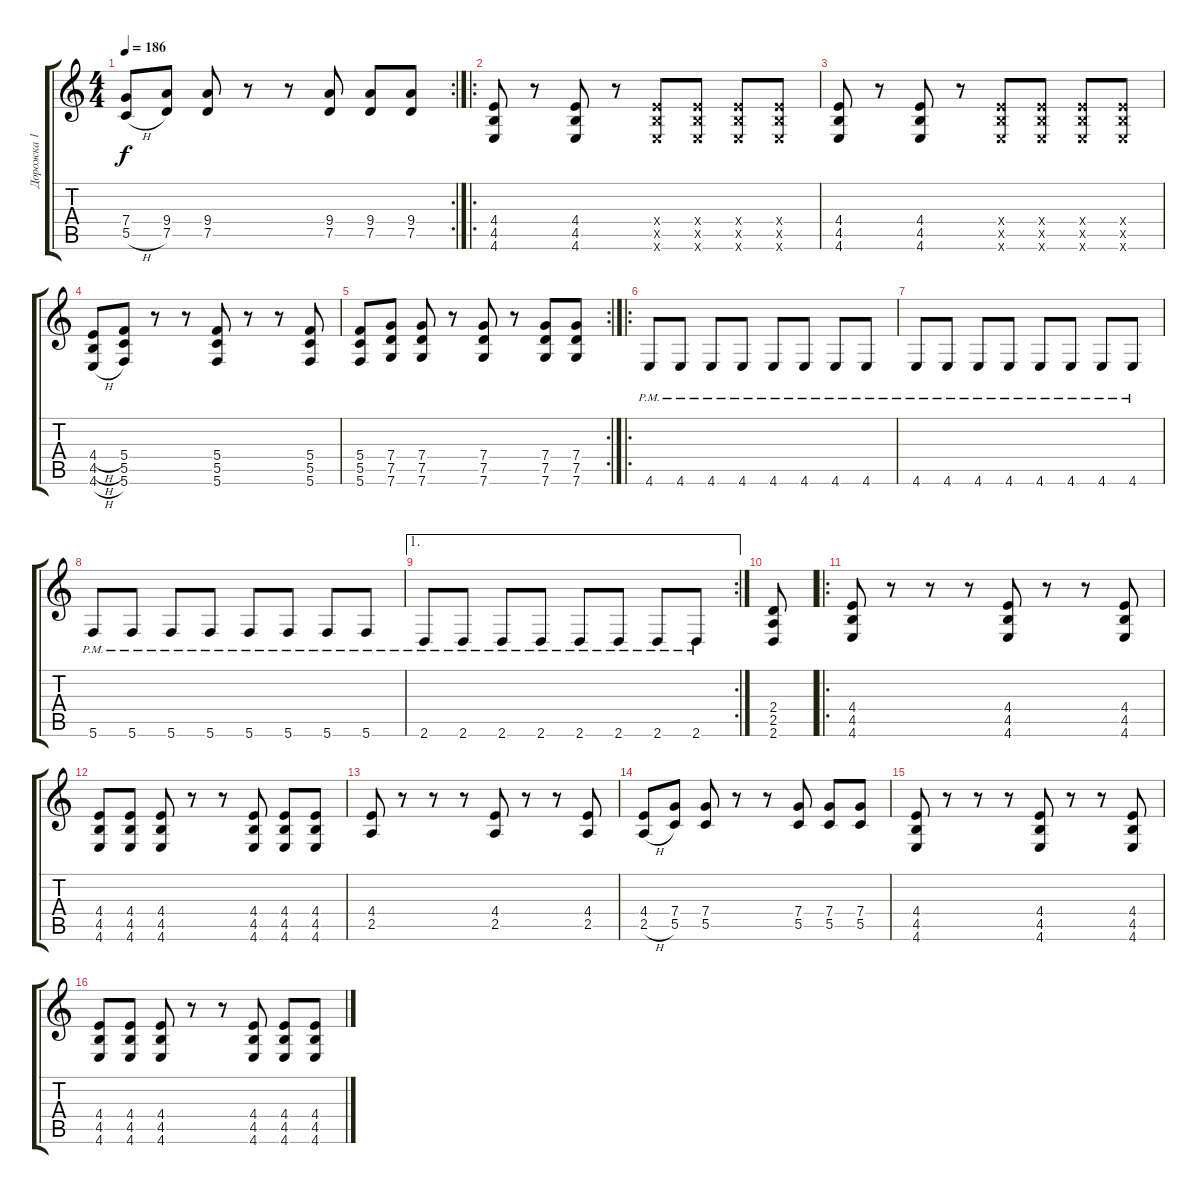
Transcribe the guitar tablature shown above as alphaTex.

\track ("Дорожка 1" "Дорожка 1") {instrument overdrivenguitar}
\staff {score tabs}
\tuning (D4 A3 F3 C3 G2 C2) {hide}
\rc 2
\ts (4 4)
\tempo 186
\clef g2
\ks c
(7.4 5.5{h}).8{dy f} (9.4 7.5).8 (9.4 7.5).8 r.8 r.8 (9.4 7.5).8 (9.4 7.5).8 (9.4 7.5).8 |
\ro
(4.4 4.5 4.6).8 r.8 (4.4 4.5 4.6).8 r.8 (4.4{x} 4.5{x} 4.6{x}).8 (4.4{x} 4.5{x} 4.6{x}).8 (4.4{x} 4.5{x} 4.6{x}).8 (4.4{x} 4.5{x} 4.6{x}).8 |
(4.4 4.5 4.6).8 r.8 (4.4 4.5 4.6).8 r.8 (4.4{x} 4.5{x} 4.6{x}).8 (4.4{x} 4.5{x} 4.6{x}).8 (4.4{x} 4.5{x} 4.6{x}).8 (4.4{x} 4.5{x} 4.6{x}).8 |
(4.4{h} 4.5{h} 4.6{h}).8 (5.4 5.5 5.6).8 r.8 r.8 (5.4 5.5 5.6).8 r.8 r.8 (5.4 5.5 5.6).8 |
\rc 2
(5.4 5.5 5.6).8 (7.4 7.5 7.6).8 (7.4 7.5 7.6).8 r.8 (7.4 7.5 7.6).8 r.8 (7.4 7.5 7.6).8 (7.4 7.5 7.6).8 |
\ro
4.6{pm}.8 4.6{pm}.8 4.6{pm}.8 4.6{pm}.8 4.6{pm}.8 4.6{pm}.8 4.6{pm}.8 4.6{pm}.8 |
4.6{pm}.8 4.6{pm}.8 4.6{pm}.8 4.6{pm}.8 4.6{pm}.8 4.6{pm}.8 4.6{pm}.8 4.6{pm}.8 |
5.6{pm}.8 5.6{pm}.8 5.6{pm}.8 5.6{pm}.8 5.6{pm}.8 5.6{pm}.8 5.6{pm}.8 5.6{pm}.8 |
\ae 1
\rc 2
2.6{pm}.8 2.6{pm}.8 2.6{pm}.8 2.6{pm}.8 2.6{pm}.8 2.6{pm}.8 2.6{pm}.8 2.6{pm}.8 |
(2.4 2.5 2.6).8 |
\ro
(4.4 4.5 4.6).8 r.8 r.8 r.8 (4.4 4.5 4.6).8 r.8 r.8 (4.4 4.5 4.6).8 |
(4.4 4.5 4.6).8 (4.4 4.5 4.6).8 (4.4 4.5 4.6).8 r.8 r.8 (4.4 4.5 4.6).8 (4.4 4.5 4.6).8 (4.4 4.5 4.6).8 |
(4.4 2.5).8 r.8 r.8 r.8 (4.4 2.5).8 r.8 r.8 (4.4 2.5).8 |
(4.4 2.5{h}).8 (7.4 5.5).8 (7.4 5.5).8 r.8 r.8 (7.4 5.5).8 (7.4 5.5).8 (7.4 5.5).8 |
(4.4 4.5 4.6).8 r.8 r.8 r.8 (4.4 4.5 4.6).8 r.8 r.8 (4.4 4.5 4.6).8 |
(4.4 4.5 4.6).8 (4.4 4.5 4.6).8 (4.4 4.5 4.6).8 r.8 r.8 (4.4 4.5 4.6).8 (4.4 4.5 4.6).8 (4.4 4.5 4.6).8
